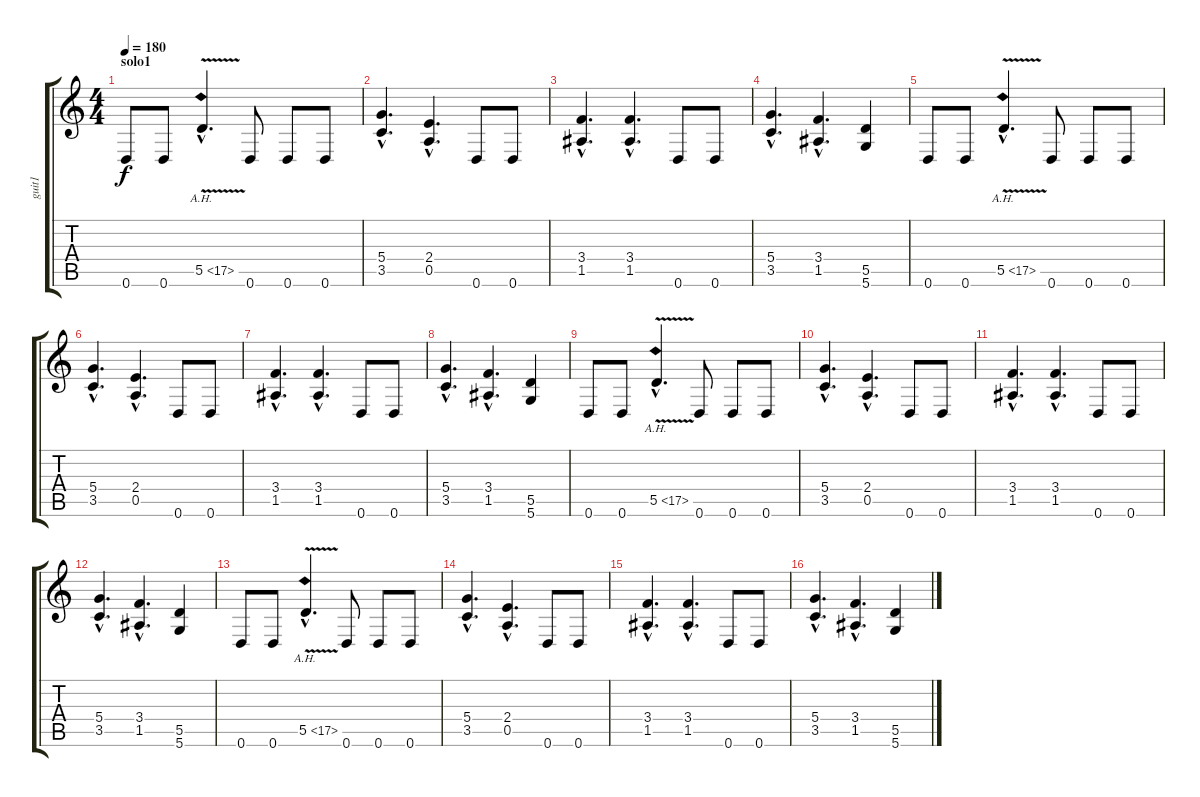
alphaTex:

\track ("guit1" "guit1") {instrument distortionguitar}
\staff {score tabs}
\tuning (E4 B3 G3 D3 A2 D2) {hide}
\ts (4 4)
\section ("" "solo1")
\tempo 180
\clef g2
\ks c
0.6.8{dy f} 0.6.8 5.5{ah 12 v hac}.4{d} 0.6.8 0.6.8 0.6.8 |
(5.4{hac} 3.5{hac}).4{d} (2.4{hac} 0.5{hac}).4{d} 0.6.8 0.6.8 |
(3.4{hac} 1.5{hac}).4{d} (3.4{hac} 1.5{hac}).4{d} 0.6.8 0.6.8 |
(5.4{hac} 3.5{hac}).4{d} (3.4{hac} 1.5{hac}).4{d} (5.5 5.6).4 |
0.6.8 0.6.8 5.5{ah 12 v hac}.4{d} 0.6.8 0.6.8 0.6.8 |
(5.4{hac} 3.5{hac}).4{d} (2.4{hac} 0.5{hac}).4{d} 0.6.8 0.6.8 |
(3.4{hac} 1.5{hac}).4{d} (3.4{hac} 1.5{hac}).4{d} 0.6.8 0.6.8 |
(5.4{hac} 3.5{hac}).4{d} (3.4{hac} 1.5{hac}).4{d} (5.5 5.6).4 |
0.6.8 0.6.8 5.5{ah 12 v hac}.4{d} 0.6.8 0.6.8 0.6.8 |
(5.4{hac} 3.5{hac}).4{d} (2.4{hac} 0.5{hac}).4{d} 0.6.8 0.6.8 |
(3.4{hac} 1.5{hac}).4{d} (3.4{hac} 1.5{hac}).4{d} 0.6.8 0.6.8 |
(5.4{hac} 3.5{hac}).4{d} (3.4{hac} 1.5{hac}).4{d} (5.5 5.6).4 |
0.6.8 0.6.8 5.5{ah 12 v hac}.4{d} 0.6.8 0.6.8 0.6.8 |
(5.4{hac} 3.5{hac}).4{d} (2.4{hac} 0.5{hac}).4{d} 0.6.8 0.6.8 |
(3.4{hac} 1.5{hac}).4{d} (3.4{hac} 1.5{hac}).4{d} 0.6.8 0.6.8 |
(5.4{hac} 3.5{hac}).4{d} (3.4{hac} 1.5{hac}).4{d} (5.5 5.6).4
